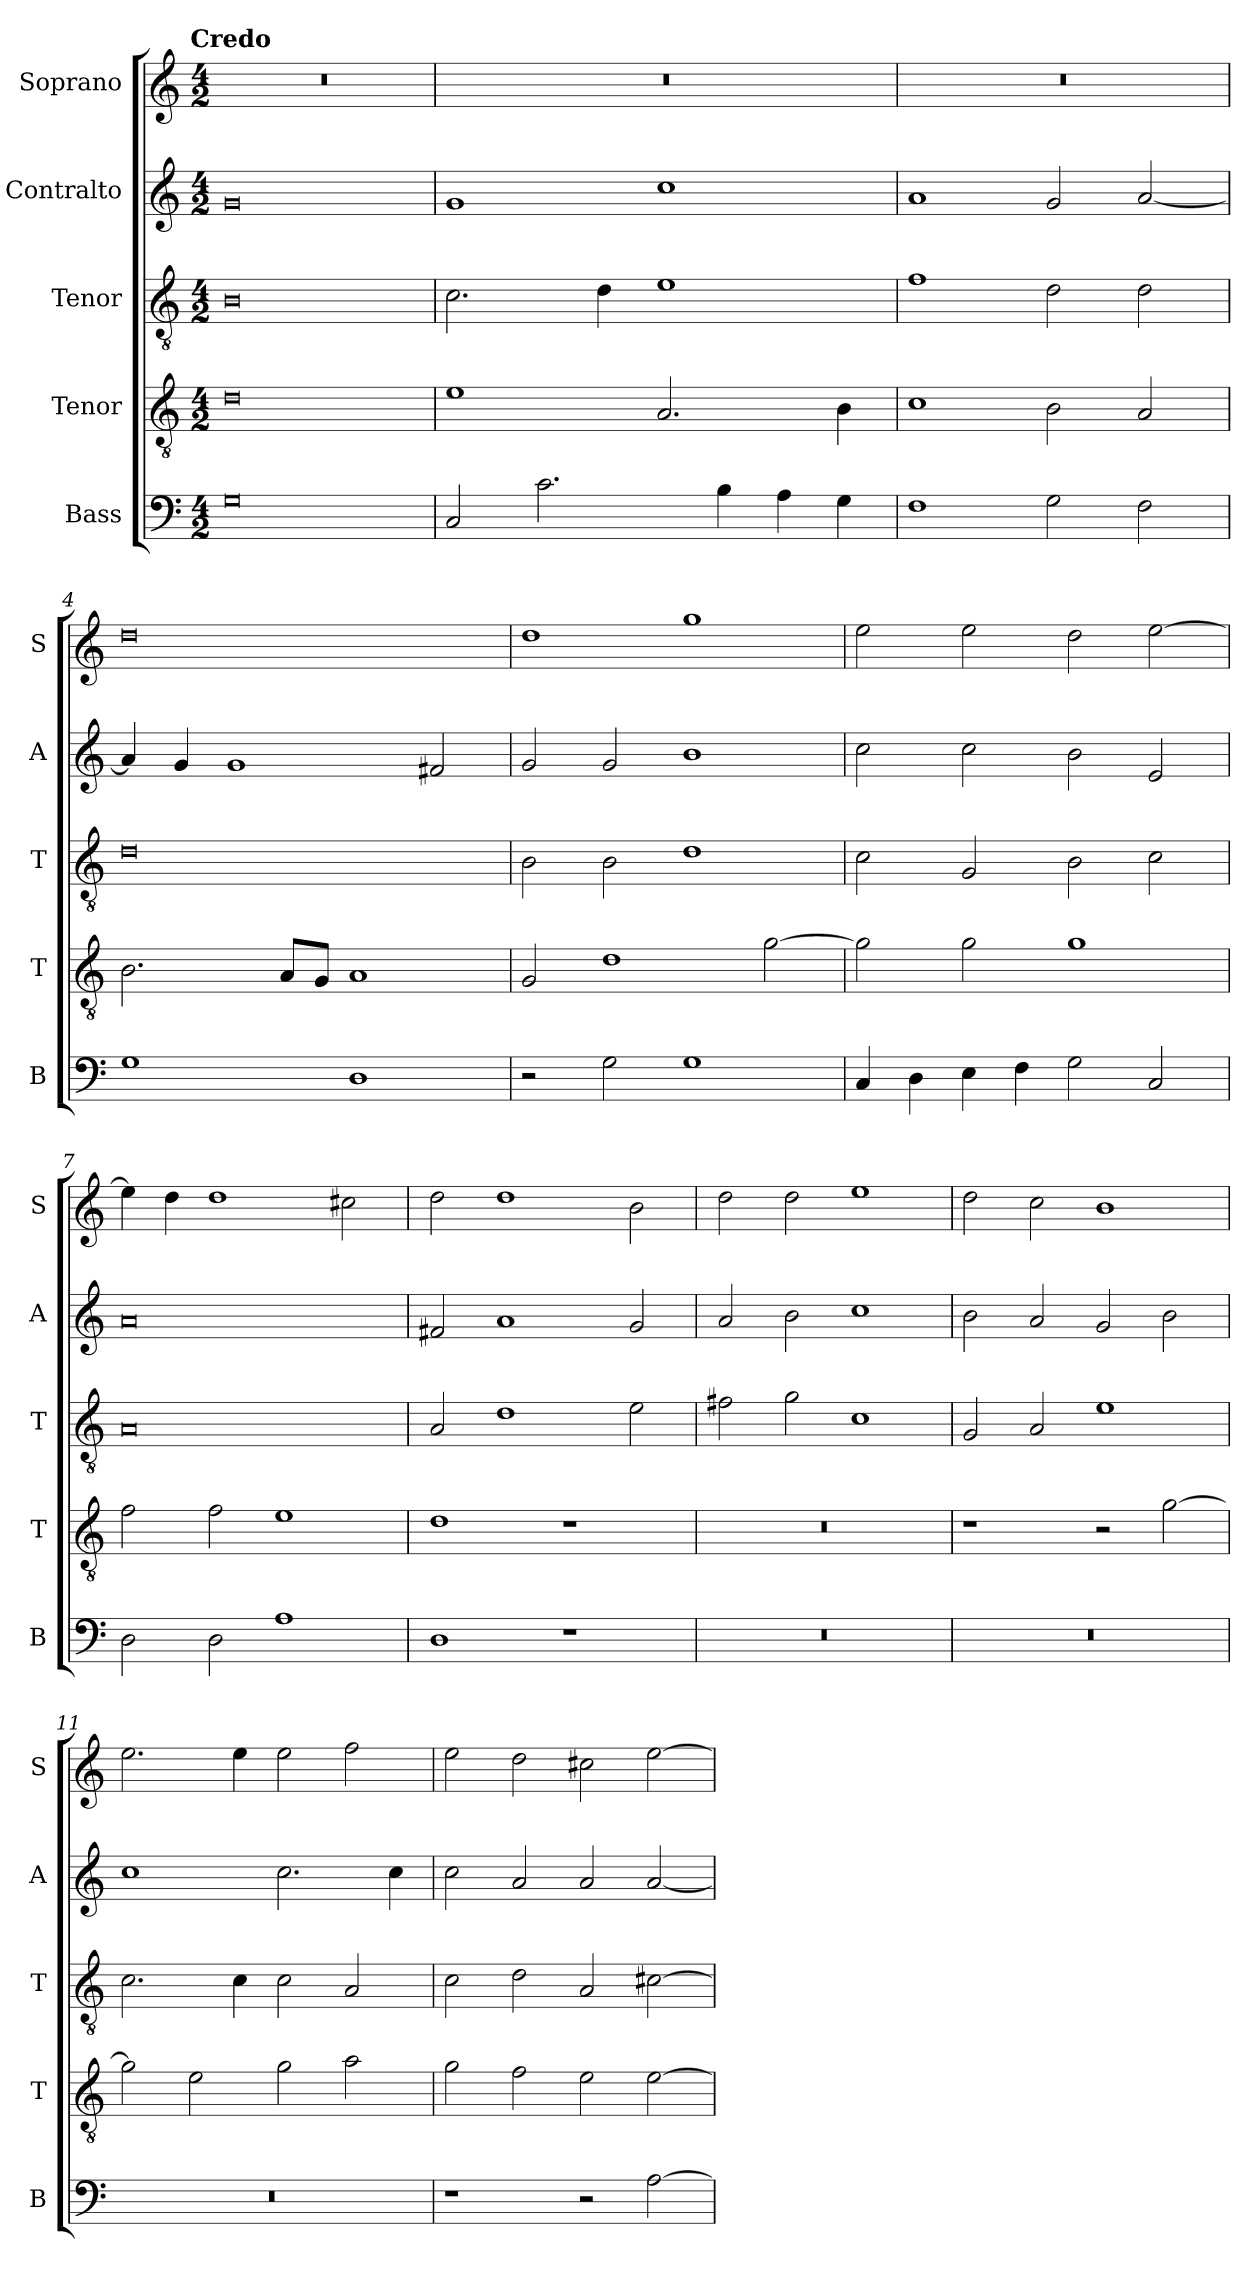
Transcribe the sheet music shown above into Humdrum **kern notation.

**kern	**kern	**kern	**kern	**kern
*part5	*part4	*part3	*part2	*part1
*staff5	*staff4	*staff3	*staff2	*staff1
*I"Bass	*I"Tenor	*I"Tenor	*I"Contralto	*I"Soprano
*I'B	*I'T	*I'T	*I'A	*I'S
*clefF4	*clefGv2	*clefGv2	*clefG2	*clefG2
*k[]	*k[]	*k[]	*k[]	*k[]
*G:mix	*G:mix	*G:mix	*G:mix	*G:mix
!!LO:TX:omd:t=Credo
*M4/2	*M4/2	*M4/2	*M4/2	*M4/2
=1	=1	=1	=1	=1
0G	0d	0B	0g	0r
=2	=2	=2	=2	=2
2C	1e	2.c	1g	0r
2.c	.	.	.	.
.	.	4d	.	.
.	2.A	1e	1cc	.
4B	.	.	.	.
4A	.	.	.	.
4G	4B	.	.	.
=3	=3	=3	=3	=3
1F	1c	1f	1a	0r
2G	2B	2d	2g	.
2F	2A	2d	[2a	.
=4	=4	=4	=4	=4
1G	2.B	0d	4a]	0dd
.	.	.	4g	.
.	.	.	1g	.
.	8A/L	.	.	.
.	8G/J	.	.	.
1D	1A	.	.	.
.	.	.	2f#X	.
=5	=5	=5	=5	=5
2r	2G	2B	2g	1dd
2G	1d	2B	2g	.
1G	.	1d	1b	1gg
.	[2g	.	.	.
=6	=6	=6	=6	=6
4C	2g]	2c	2cc	2ee
4D	.	.	.	.
4E	2g	2G	2cc	2ee
4F	.	.	.	.
2G	1g	2B	2b	2dd
2C	.	2c	2e	[2ee
=7	=7	=7	=7	=7
2D	2f	0A	0a	4ee]
.	.	.	.	4dd
2D	2f	.	.	1dd
1A	1e	.	.	.
.	.	.	.	2cc#X
=8	=8	=8	=8	=8
1D	1d	2A	2f#X	2dd
.	.	1d	1a	1dd
1r	1r	.	.	.
.	.	2e	2g	2b
=9	=9	=9	=9	=9
0r	0r	2f#X	2a	2dd
.	.	2g	2b	2dd
.	.	1c	1cc	1ee
=10	=10	=10	=10	=10
0r	1r	2G	2b	2dd
.	.	2A	2a	2cc
.	2r	1e	2g	1b
.	[2g	.	2b	.
=11	=11	=11	=11	=11
0r	2g]	2.c	1cc	2.ee
.	2e	.	.	.
.	.	4c	.	4ee
.	2g	2c	2.cc	2ee
.	2a	2A	.	2ff
.	.	.	4cc	.
=12	=12	=12	=12	=12
1r	2g	2c	2cc	2ee
.	2f	2d	2a	2dd
2r	2e	2A	2a	2cc#X
[2A	[2e	[2c#X	[2a	[2ee
=	=	=	=	=
*-	*-	*-	*-	*-
